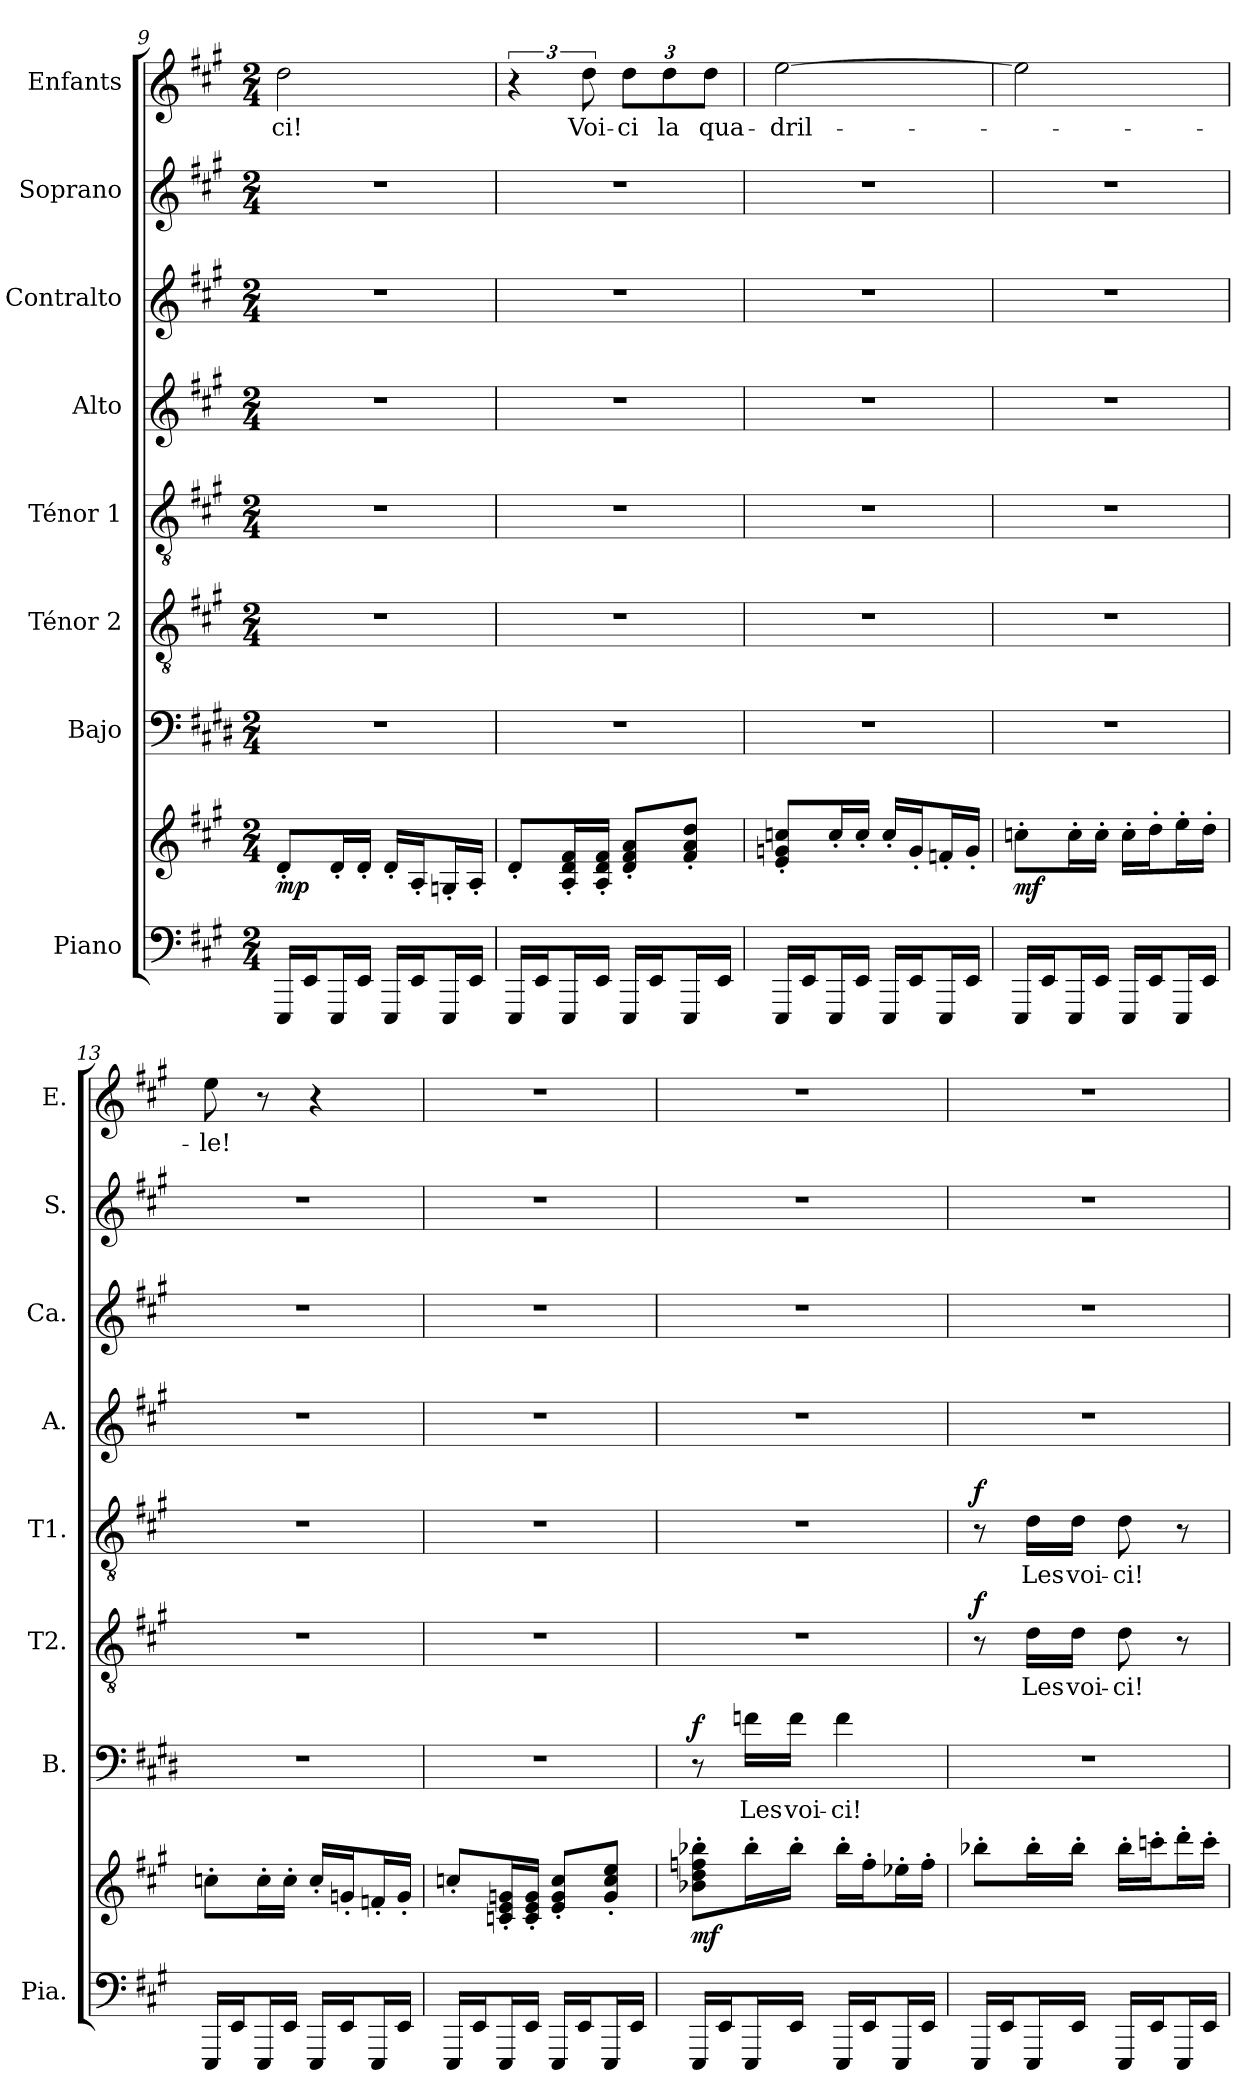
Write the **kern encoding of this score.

**kern	**kern	**dynam	**kern	**text	**dynam	**kern	**text	**dynam	**kern	**text	**dynam	**kern	**kern	**kern	**kern	**text
*part8	*part8	*part8	*part7	*part7	*part7	*part6	*part6	*part6	*part5	*part5	*part5	*part4	*part3	*part2	*part1	*part1
*staff9	*staff8	*staff8/9	*staff7	*staff7	*staff7	*staff6	*staff6	*staff6	*staff5	*staff5	*staff5	*staff4	*staff3	*staff2	*staff1	*staff1
*I"Piano	*	*	*I"Bajo	*	*	*I"Ténor 2	*	*	*I"Ténor 1	*	*	*I"Alto	*I"Contralto	*I"Soprano	*I"Enfants	*
*I'Pia.	*	*	*I'B.	*	*	*I'T2.	*	*	*I'T1.	*	*	*I'A.	*I'Ca.	*I'S.	*I'E.	*
*clefF4	*clefG2	*	*clefF4	*	*	*clefGv2	*	*	*clefGv2	*	*	*clefG2	*clefG2	*clefG2	*clefG2	*
*	*	*	*ITrd4c7	*	*	*	*	*	*	*	*	*	*	*ITrd-7c-12	*	*
*k[f#c#g#]	*k[f#c#g#]	*	*k[f#c#g#]	*	*	*k[f#c#g#]	*	*	*k[f#c#g#]	*	*	*k[f#c#g#]	*k[f#c#g#]	*k[f#c#g#]	*k[f#c#g#]	*
*M2/4	*M2/4	*	*M2/4	*	*	*M2/4	*	*	*M2/4	*	*	*M2/4	*M2/4	*M2/4	*M2/4	*
=9	=9	=9	=9	=9	=9	=9	=9	=9	=9	=9	=9	=9	=9	=9	=9	=9
!	!	!LO:DY:b	!	!	!	!	!	!	!	!	!	!	!	!	!	!
16EEE/LL	8d'/L	mp	2r	.	.	2r	.	.	2r	.	.	2r	2r	2r	2dd\	-ci!
16EE/J	.	.	.	.	.	.	.	.	.	.	.	.	.	.	.	.
16EEE/L	16d'/L	.	.	.	.	.	.	.	.	.	.	.	.	.	.	.
16EE/JJ	16d'/JJ	.	.	.	.	.	.	.	.	.	.	.	.	.	.	.
16EEE/LL	16d'/LL	.	.	.	.	.	.	.	.	.	.	.	.	.	.	.
16EE/J	16A'/J	.	.	.	.	.	.	.	.	.	.	.	.	.	.	.
16EEE/L	16Gn'/L	.	.	.	.	.	.	.	.	.	.	.	.	.	.	.
16EE/JJ	16A'/JJ	.	.	.	.	.	.	.	.	.	.	.	.	.	.	.
=10	=10	=10	=10	=10	=10	=10	=10	=10	=10	=10	=10	=10	=10	=10	=10	=10
16EEE/LL	8d'/L	.	2r	.	.	2r	.	.	2r	.	.	2r	2r	2r	6r	.
16EE/J	.	.	.	.	.	.	.	.	.	.	.	.	.	.	.	.
16EEE/L	16A'/ 16d'/ 16f#'/L	.	.	.	.	.	.	.	.	.	.	.	.	.	.	.
.	.	.	.	.	.	.	.	.	.	.	.	.	.	.	12dd\	Voi-
16EE/JJ	16A'/ 16d'/ 16f#'/JJ	.	.	.	.	.	.	.	.	.	.	.	.	.	.	.
16EEE/LL	8d'/ 8f#'/ 8a'/L	.	.	.	.	.	.	.	.	.	.	.	.	.	12dd\L	-ci
16EE/J	.	.	.	.	.	.	.	.	.	.	.	.	.	.	.	.
.	.	.	.	.	.	.	.	.	.	.	.	.	.	.	12dd\	la
16EEE/L	8f#'/ 8a'/ 8dd'/J	.	.	.	.	.	.	.	.	.	.	.	.	.	.	.
.	.	.	.	.	.	.	.	.	.	.	.	.	.	.	12dd\J	qua-
16EE/JJ	.	.	.	.	.	.	.	.	.	.	.	.	.	.	.	.
!!LO:LB:g=z
=11	=11	=11	=11	=11	=11	=11	=11	=11	=11	=11	=11	=11	=11	=11	=11	=11
16EEE/LL	8e'/ 8gn'/ 8ccn'/L	.	2r	.	.	2r	.	.	2r	.	.	2r	2r	2r	[2ee\	-dril-
16EE/J	.	.	.	.	.	.	.	.	.	.	.	.	.	.	.	.
16EEE/L	16cc'/L	.	.	.	.	.	.	.	.	.	.	.	.	.	.	.
16EE/JJ	16cc'/JJ	.	.	.	.	.	.	.	.	.	.	.	.	.	.	.
16EEE/LL	16cc'/LL	.	.	.	.	.	.	.	.	.	.	.	.	.	.	.
16EE/J	16g'/J	.	.	.	.	.	.	.	.	.	.	.	.	.	.	.
16EEE/L	16fn'/L	.	.	.	.	.	.	.	.	.	.	.	.	.	.	.
16EE/JJ	16g'/JJ	.	.	.	.	.	.	.	.	.	.	.	.	.	.	.
=12	=12	=12	=12	=12	=12	=12	=12	=12	=12	=12	=12	=12	=12	=12	=12	=12
!	!	!LO:DY:b	!	!	!	!	!	!	!	!	!	!	!	!	!	!
16EEE/LL	8ccn'\L	mf	2r	.	.	2r	.	.	2r	.	.	2r	2r	2r	2ee\]	.
16EE/J	.	.	.	.	.	.	.	.	.	.	.	.	.	.	.	.
16EEE/L	16cc'\L	.	.	.	.	.	.	.	.	.	.	.	.	.	.	.
16EE/JJ	16cc'\JJ	.	.	.	.	.	.	.	.	.	.	.	.	.	.	.
16EEE/LL	16cc'\LL	.	.	.	.	.	.	.	.	.	.	.	.	.	.	.
16EE/J	16dd'\J	.	.	.	.	.	.	.	.	.	.	.	.	.	.	.
16EEE/L	16ee'\L	.	.	.	.	.	.	.	.	.	.	.	.	.	.	.
16EE/JJ	16dd'\JJ	.	.	.	.	.	.	.	.	.	.	.	.	.	.	.
=13	=13	=13	=13	=13	=13	=13	=13	=13	=13	=13	=13	=13	=13	=13	=13	=13
16EEE/LL	8ccn'\L	.	2r	.	.	2r	.	.	2r	.	.	2r	2r	2r	8ee\	-le!
16EE/J	.	.	.	.	.	.	.	.	.	.	.	.	.	.	.	.
16EEE/L	16cc'\L	.	.	.	.	.	.	.	.	.	.	.	.	.	8r	.
16EE/JJ	16cc'\JJ	.	.	.	.	.	.	.	.	.	.	.	.	.	.	.
16EEE/LL	16cc'/LL	.	.	.	.	.	.	.	.	.	.	.	.	.	4r	.
16EE/J	16gn'/J	.	.	.	.	.	.	.	.	.	.	.	.	.	.	.
16EEE/L	16fn'/L	.	.	.	.	.	.	.	.	.	.	.	.	.	.	.
16EE/JJ	16g'/JJ	.	.	.	.	.	.	.	.	.	.	.	.	.	.	.
=14	=14	=14	=14	=14	=14	=14	=14	=14	=14	=14	=14	=14	=14	=14	=14	=14
16EEE/LL	8ccn'/L	.	2r	.	.	2r	.	.	2r	.	.	2r	2r	2r	2r	.
16EE/J	.	.	.	.	.	.	.	.	.	.	.	.	.	.	.	.
16EEE/L	16cn'/ 16e'/ 16gn'/L	.	.	.	.	.	.	.	.	.	.	.	.	.	.	.
16EE/JJ	16c'/ 16e'/ 16g'/JJ	.	.	.	.	.	.	.	.	.	.	.	.	.	.	.
16EEE/LL	8e'/ 8g'/ 8cc'/L	.	.	.	.	.	.	.	.	.	.	.	.	.	.	.
16EE/J	.	.	.	.	.	.	.	.	.	.	.	.	.	.	.	.
16EEE/L	8g'/ 8cc'/ 8ee'/J	.	.	.	.	.	.	.	.	.	.	.	.	.	.	.
16EE/JJ	.	.	.	.	.	.	.	.	.	.	.	.	.	.	.	.
=15	=15	=15	=15	=15	=15	=15	=15	=15	=15	=15	=15	=15	=15	=15	=15	=15
!	!	!LO:DY:b	!	!	!LO:DY:a	!	!	!	!	!	!	!	!	!	!	!
16EEE/LL	8b-X'\ 8dd'\ 8ffn'\ 8bb-X'\L	mf	8r	.	f	2r	.	.	2r	.	.	2r	2r	2r	2r	.
16EE/J	.	.	.	.	.	.	.	.	.	.	.	.	.	.	.	.
16EEE/L	16bb-'\L	.	16B-X\LL	Les	.	.	.	.	.	.	.	.	.	.	.	.
16EE/JJ	16bb-'\JJ	.	16B-\JJ	voi-	.	.	.	.	.	.	.	.	.	.	.	.
16EEE/LL	16bb-'\LL	.	4B-\	-ci!	.	.	.	.	.	.	.	.	.	.	.	.
16EE/J	16ff'\J	.	.	.	.	.	.	.	.	.	.	.	.	.	.	.
16EEE/L	16ee-X'\L	.	.	.	.	.	.	.	.	.	.	.	.	.	.	.
16EE/JJ	16ff'\JJ	.	.	.	.	.	.	.	.	.	.	.	.	.	.	.
=16	=16	=16	=16	=16	=16	=16	=16	=16	=16	=16	=16	=16	=16	=16	=16	=16
!	!	!	!	!	!	!	!	!LO:DY:a	!	!	!LO:DY:a	!	!	!	!	!
16EEE/LL	8bb-X'\L	.	2r	.	.	8r	.	f	8r	.	f	2r	2r	2r	2r	.
16EE/J	.	.	.	.	.	.	.	.	.	.	.	.	.	.	.	.
16EEE/L	16bb-'\L	.	.	.	.	16d\LL	Les	.	16d\LL	Les	.	.	.	.	.	.
16EE/JJ	16bb-'\JJ	.	.	.	.	16d\JJ	voi-	.	16d\JJ	voi-	.	.	.	.	.	.
16EEE/LL	16bb-'\LL	.	.	.	.	8d\	-ci!	.	8d\	-ci!	.	.	.	.	.	.
16EE/J	16cccn'\J	.	.	.	.	.	.	.	.	.	.	.	.	.	.	.
16EEE/L	16ddd'\L	.	.	.	.	8r	.	.	8r	.	.	.	.	.	.	.
16EE/JJ	16ccc'\JJ	.	.	.	.	.	.	.	.	.	.	.	.	.	.	.
=	=	=	=	=	=	=	=	=	=	=	=	=	=	=	=	=
*-	*-	*-	*-	*-	*-	*-	*-	*-	*-	*-	*-	*-	*-	*-	*-	*-
